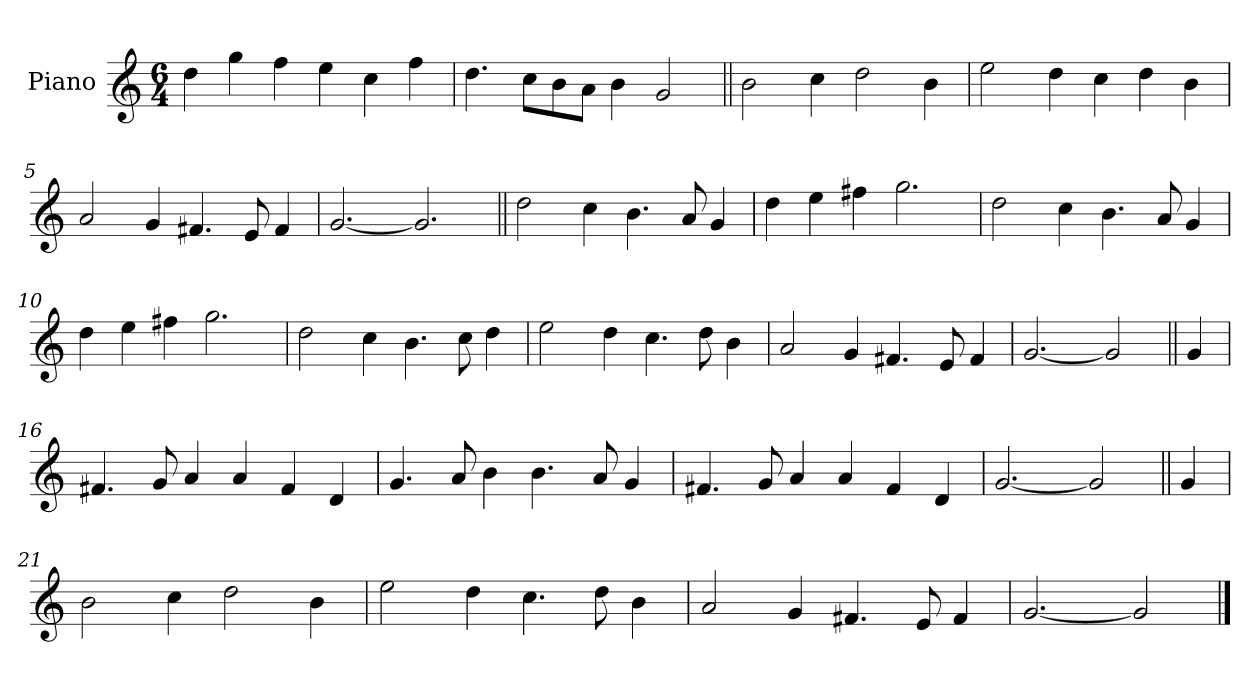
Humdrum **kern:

**kern
*part1
*staff1
*I"Piano
*I'Pno.
*clefG2
*k[]
*M6/4
=1
4dd\
4gg\
4ff\
4ee\
4cc\
4ff\
=2
4.dd\
8cc\L
8b\
8a\J
4b\
2g/
=3||
2b\
4cc\
2dd\
4b\
=4
2ee\
4dd\
4cc\
4dd\
4b\
=5
2a/
4g/
4.f#X/
8e/
4f#/
=6
[2.g/
2.g/]
=7||
2dd\
4cc\
4.b\
8a/
4g/
=8
4dd\
4ee\
4ff#X\
2.gg\
=9
2dd\
4cc\
4.b\
8a/
4g/
=10
4dd\
4ee\
4ff#X\
2.gg\
=11
2dd\
4cc\
4.b\
8cc\
4dd\
=12
2ee\
4dd\
4.cc\
8dd\
4b\
=13
2a/
4g/
4.f#X/
8e/
4f#/
=14
[2.g/
2g/]
=15||
4g/
=16
4.f#X/
8g/
4a/
4a/
4f#/
4d/
=17
4.g/
8a/
4b\
4.b\
8a/
4g/
=18
4.f#X/
8g/
4a/
4a/
4f#/
4d/
=19
[2.g/
2g/]
=20||
4g/
=21
2b\
4cc\
2dd\
4b\
=22
2ee\
4dd\
4.cc\
8dd\
4b\
=23
2a/
4g/
4.f#X/
8e/
4f#/
=24
[2.g/
2g/]
==
*-
